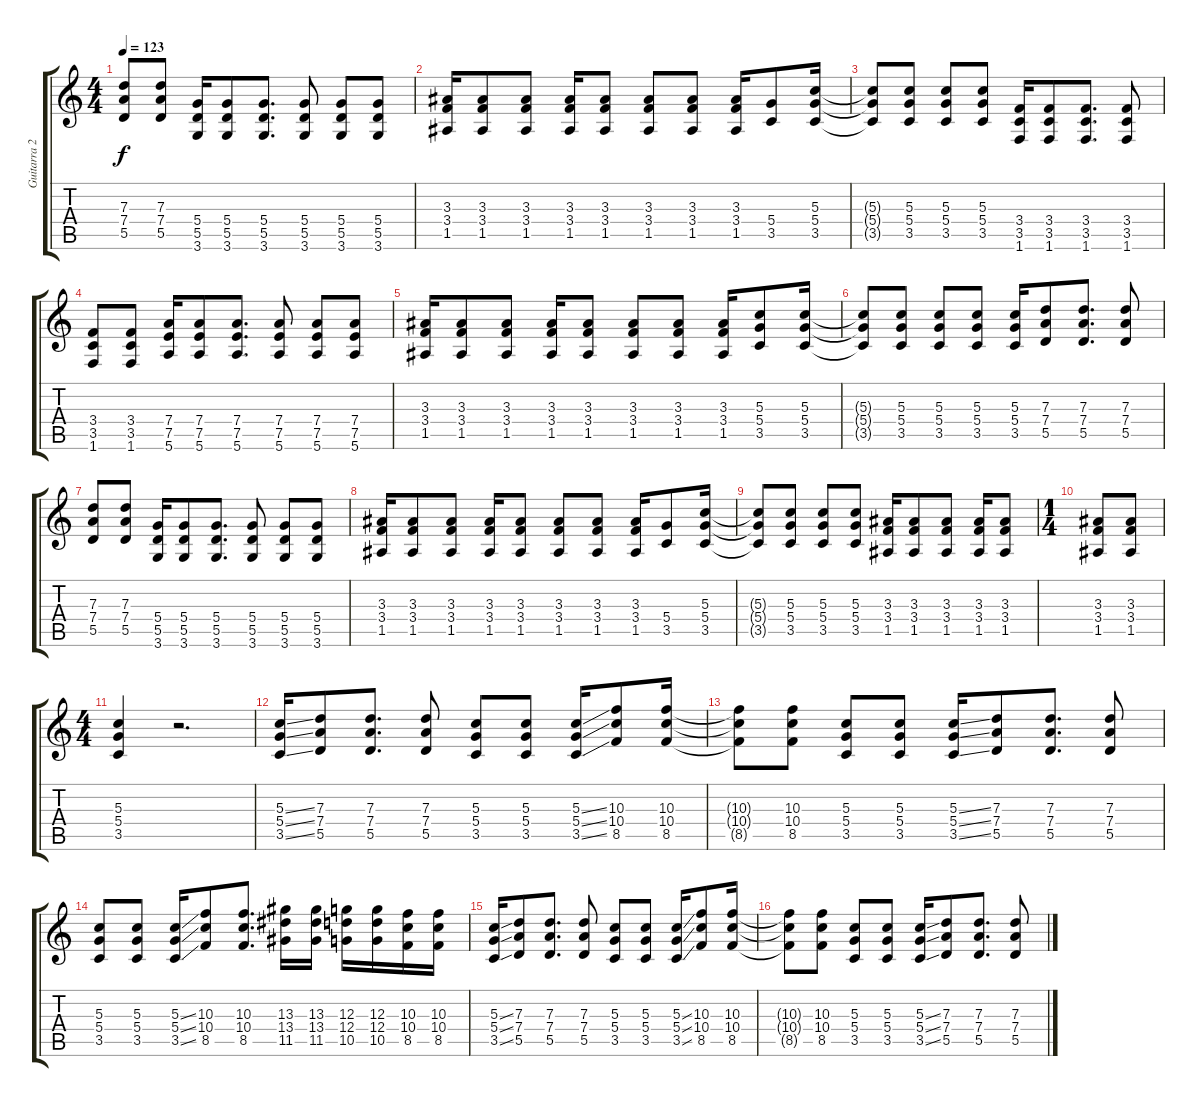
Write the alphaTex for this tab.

\track ("Guitarra 2" "Guitarra 2") {instrument overdrivenguitar}
\staff {score tabs}
\tuning (E4 B3 G3 D3 A2 E2) {hide}
\ts (4 4)
\tempo 123
\clef g2
\ks c
(7.3 7.4 5.5).8{dy f} (7.3 7.4 5.5).8 (5.4 5.5 3.6).16 (5.4 5.5 3.6).8 (5.4 5.5 3.6).8{d} (5.4 5.5 3.6).8 (5.4 5.5 3.6).8 (5.4 5.5 3.6).8 |
(3.3 3.4 1.5).16 (3.3 3.4 1.5).8 (3.3 3.4 1.5).8 (3.3 3.4 1.5).16 (3.3 3.4 1.5).8 (3.3 3.4 1.5).8 (3.3 3.4 1.5).8 (3.3 3.4 1.5).16 (5.4 3.5).8 (5.3 5.4 3.5).16 |
(5.3{t} 5.4{t} 3.5{t}).8 (5.3 5.4 3.5).8 (5.3 5.4 3.5).8 (5.3 5.4 3.5).8 (3.4 3.5 1.6).16 (3.4 3.5 1.6).8 (3.4 3.5 1.6).8{d} (3.4 3.5 1.6).8 |
(3.4 3.5 1.6).8 (3.4 3.5 1.6).8 (7.4 7.5 5.6).16 (7.4 7.5 5.6).8 (7.4 7.5 5.6).8{d} (7.4 7.5 5.6).8 (7.4 7.5 5.6).8 (7.4 7.5 5.6).8 |
(3.3 3.4 1.5).16 (3.3 3.4 1.5).8 (3.3 3.4 1.5).8 (3.3 3.4 1.5).16 (3.3 3.4 1.5).8 (3.3 3.4 1.5).8 (3.3 3.4 1.5).8 (3.3 3.4 1.5).16 (5.3 5.4 3.5).8 (5.3 5.4 3.5).16 |
(5.3{t} 5.4{t} 3.5{t}).8 (5.3 5.4 3.5).8 (5.3 5.4 3.5).8 (5.3 5.4 3.5).8 (5.3 5.4 3.5).16 (7.3 7.4 5.5).8 (7.3 7.4 5.5).8{d} (7.3 7.4 5.5).8 |
(7.3 7.4 5.5).8 (7.3 7.4 5.5).8 (5.4 5.5 3.6).16 (5.4 5.5 3.6).8 (5.4 5.5 3.6).8{d} (5.4 5.5 3.6).8 (5.4 5.5 3.6).8 (5.4 5.5 3.6).8 |
(3.3 3.4 1.5).16 (3.3 3.4 1.5).8 (3.3 3.4 1.5).8 (3.3 3.4 1.5).16 (3.3 3.4 1.5).8 (3.3 3.4 1.5).8 (3.3 3.4 1.5).8 (3.3 3.4 1.5).16 (5.4 3.5).8 (5.3 5.4 3.5).16 |
(5.3{t} 5.4{t} 3.5{t}).8 (5.3 5.4 3.5).8 (5.3 5.4 3.5).8 (5.3 5.4 3.5).8 (3.3 3.4 1.5).16 (3.3 3.4 1.5).8 (3.3 3.4 1.5).8 (3.3 3.4 1.5).16 (3.3 3.4 1.5).8 |
\ts (1 4)
(3.3 3.4 1.5).8 (3.3 3.4 1.5).8 |
\ts (4 4)
(5.3 5.4 3.5).4 r.2{d} |
(5.3{ss} 5.4{ss} 3.5{ss}).16 (7.3 7.4 5.5).8 (7.3 7.4 5.5).8{d} (7.3 7.4 5.5).8 (5.3 5.4 3.5).8 (5.3 5.4 3.5).8 (5.3{ss} 5.4{ss} 3.5{ss}).16 (10.3 10.4 8.5).8 (10.3 10.4 8.5).16 |
(10.3{t} 10.4{t} 8.5{t}).8 (10.3 10.4 8.5).8 (5.3 5.4 3.5).8 (5.3 5.4 3.5).8 (5.3{ss} 5.4{ss} 3.5{ss}).16 (7.3 7.4 5.5).8 (7.3 7.4 5.5).8{d} (7.3 7.4 5.5).8 |
(5.3 5.4 3.5).8 (5.3 5.4 3.5).8 (5.3{ss} 5.4{ss} 3.5{ss}).16 (10.3 10.4 8.5).8 (10.3 10.4 8.5).8{d} (13.3 13.4 11.5).16 (13.3 13.4 11.5).16 (12.3 12.4 10.5).16 (12.3 12.4 10.5).16 (10.3 10.4 8.5).16 (10.3 10.4 8.5).16 |
(5.3{ss} 5.4{ss} 3.5{ss}).16 (7.3 7.4 5.5).8 (7.3 7.4 5.5).8{d} (7.3 7.4 5.5).8 (5.3 5.4 3.5).8 (5.3 5.4 3.5).8 (5.3{ss} 5.4{ss} 3.5{ss}).16 (10.3 10.4 8.5).8 (10.3 10.4 8.5).16 |
(10.3{t} 10.4{t} 8.5{t}).8 (10.3 10.4 8.5).8 (5.3 5.4 3.5).8 (5.3 5.4 3.5).8 (5.3{ss} 5.4{ss} 3.5{ss}).16 (7.3 7.4 5.5).8 (7.3 7.4 5.5).8{d} (7.3 7.4 5.5).8
